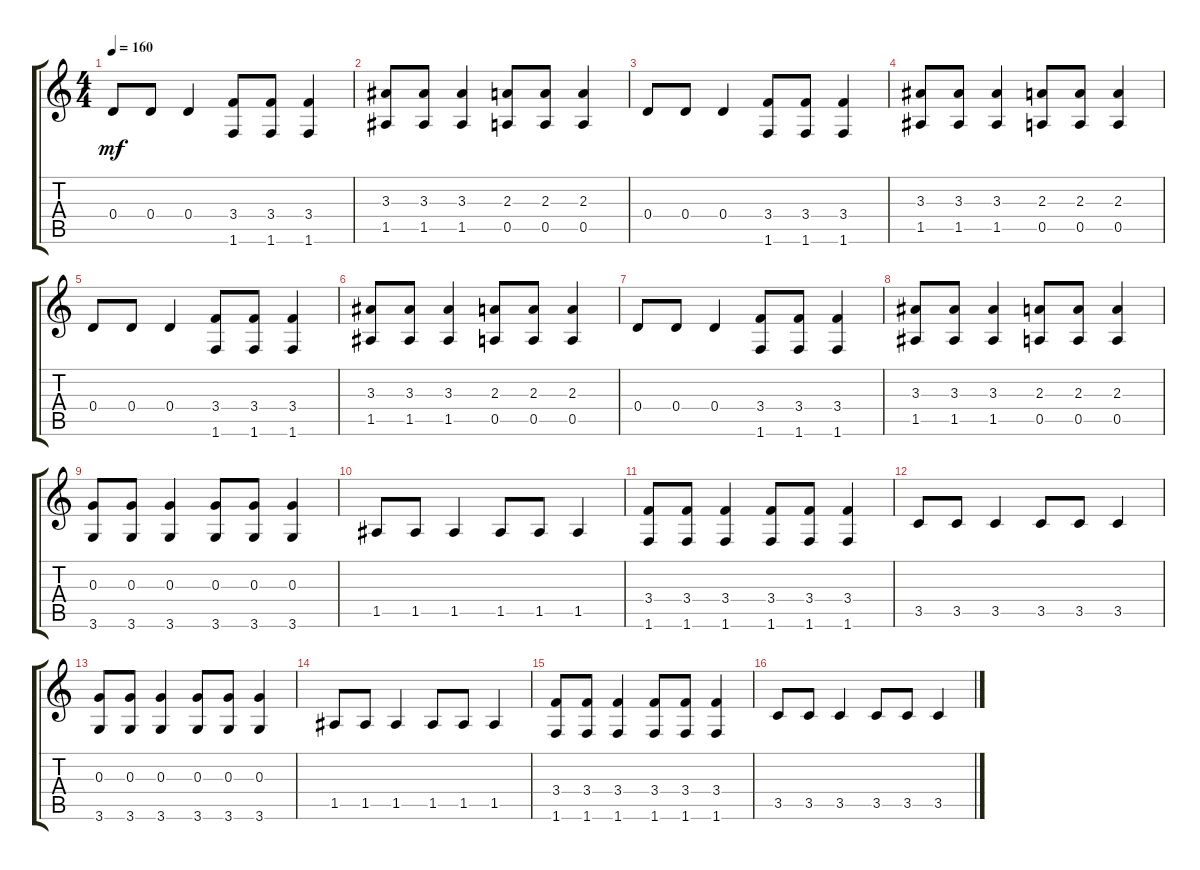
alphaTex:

\track "" {instrument distortionguitar}
\staff {score tabs}
\tuning (E4 B3 G3 D3 A2 E2) {hide}
\ts (4 4)
\tempo 160
\clef g2
\ks c
0.4.8{dy mf} 0.4.8 0.4.4 (3.4 1.6).8 (3.4 1.6).8 (3.4 1.6).4 |
(3.3 1.5).8 (3.3 1.5).8 (3.3 1.5).4 (2.3 0.5).8 (2.3 0.5).8 (2.3 0.5).4 |
0.4.8 0.4.8 0.4.4 (3.4 1.6).8 (3.4 1.6).8 (3.4 1.6).4 |
(3.3 1.5).8 (3.3 1.5).8 (3.3 1.5).4 (2.3 0.5).8 (2.3 0.5).8 (2.3 0.5).4 |
0.4.8 0.4.8 0.4.4 (3.4 1.6).8 (3.4 1.6).8 (3.4 1.6).4 |
(3.3 1.5).8 (3.3 1.5).8 (3.3 1.5).4 (2.3 0.5).8 (2.3 0.5).8 (2.3 0.5).4 |
0.4.8 0.4.8 0.4.4 (3.4 1.6).8 (3.4 1.6).8 (3.4 1.6).4 |
(3.3 1.5).8 (3.3 1.5).8 (3.3 1.5).4 (2.3 0.5).8 (2.3 0.5).8 (2.3 0.5).4 |
(0.3 3.6).8 (0.3 3.6).8 (0.3 3.6).4 (0.3 3.6).8 (0.3 3.6).8 (0.3 3.6).4 |
1.5.8 1.5.8 1.5.4 1.5.8 1.5.8 1.5.4 |
(3.4 1.6).8 (3.4 1.6).8 (3.4 1.6).4 (3.4 1.6).8 (3.4 1.6).8 (3.4 1.6).4 |
3.5.8 3.5.8 3.5.4 3.5.8 3.5.8 3.5.4 |
(0.3 3.6).8 (0.3 3.6).8 (0.3 3.6).4 (0.3 3.6).8 (0.3 3.6).8 (0.3 3.6).4 |
1.5.8 1.5.8 1.5.4 1.5.8 1.5.8 1.5.4 |
(3.4 1.6).8 (3.4 1.6).8 (3.4 1.6).4 (3.4 1.6).8 (3.4 1.6).8 (3.4 1.6).4 |
3.5.8 3.5.8 3.5.4 3.5.8 3.5.8 3.5.4
